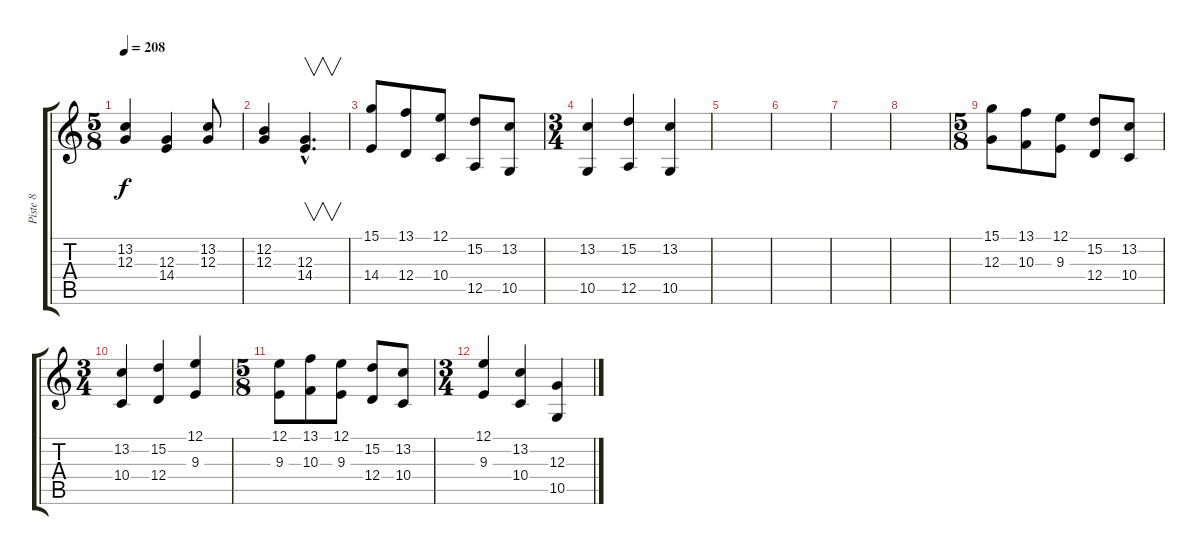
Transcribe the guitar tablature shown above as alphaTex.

\track ("Piste 8" "Piste 8") {instrument choiraahs}
\staff {score tabs}
\tuning (E4 B3 G3 D3 A2 E2) {hide}
\ts (5 8)
\tempo 208
\clef g2
\ks c
(13.2 12.3).4{dy f} (12.3 14.4).4 (13.2 12.3).8 |
(12.2 12.3).4 (12.3{hac} 14.4{hac}).4{v d} |
(15.1 14.4).8 (13.1 12.4).8 (12.1 10.4).8 (15.2 12.5).8 (13.2 10.5).8 |
\ts (3 4)
(13.2 10.5).4 (15.2 12.5).4 (13.2 10.5).4 |
|
|
|
|
\ts (5 8)
(15.1 12.3).8 (13.1 10.3).8 (12.1 9.3).8 (15.2 12.4).8 (13.2 10.4).8 |
\ts (3 4)
(13.2 10.4).4 (15.2 12.4).4 (12.1 9.3).4 |
\ts (5 8)
(12.1 9.3).8 (13.1 10.3).8 (12.1 9.3).8 (15.2 12.4).8 (13.2 10.4).8 |
\ts (3 4)
(12.1 9.3).4 (13.2 10.4).4 (12.3 10.5).4
